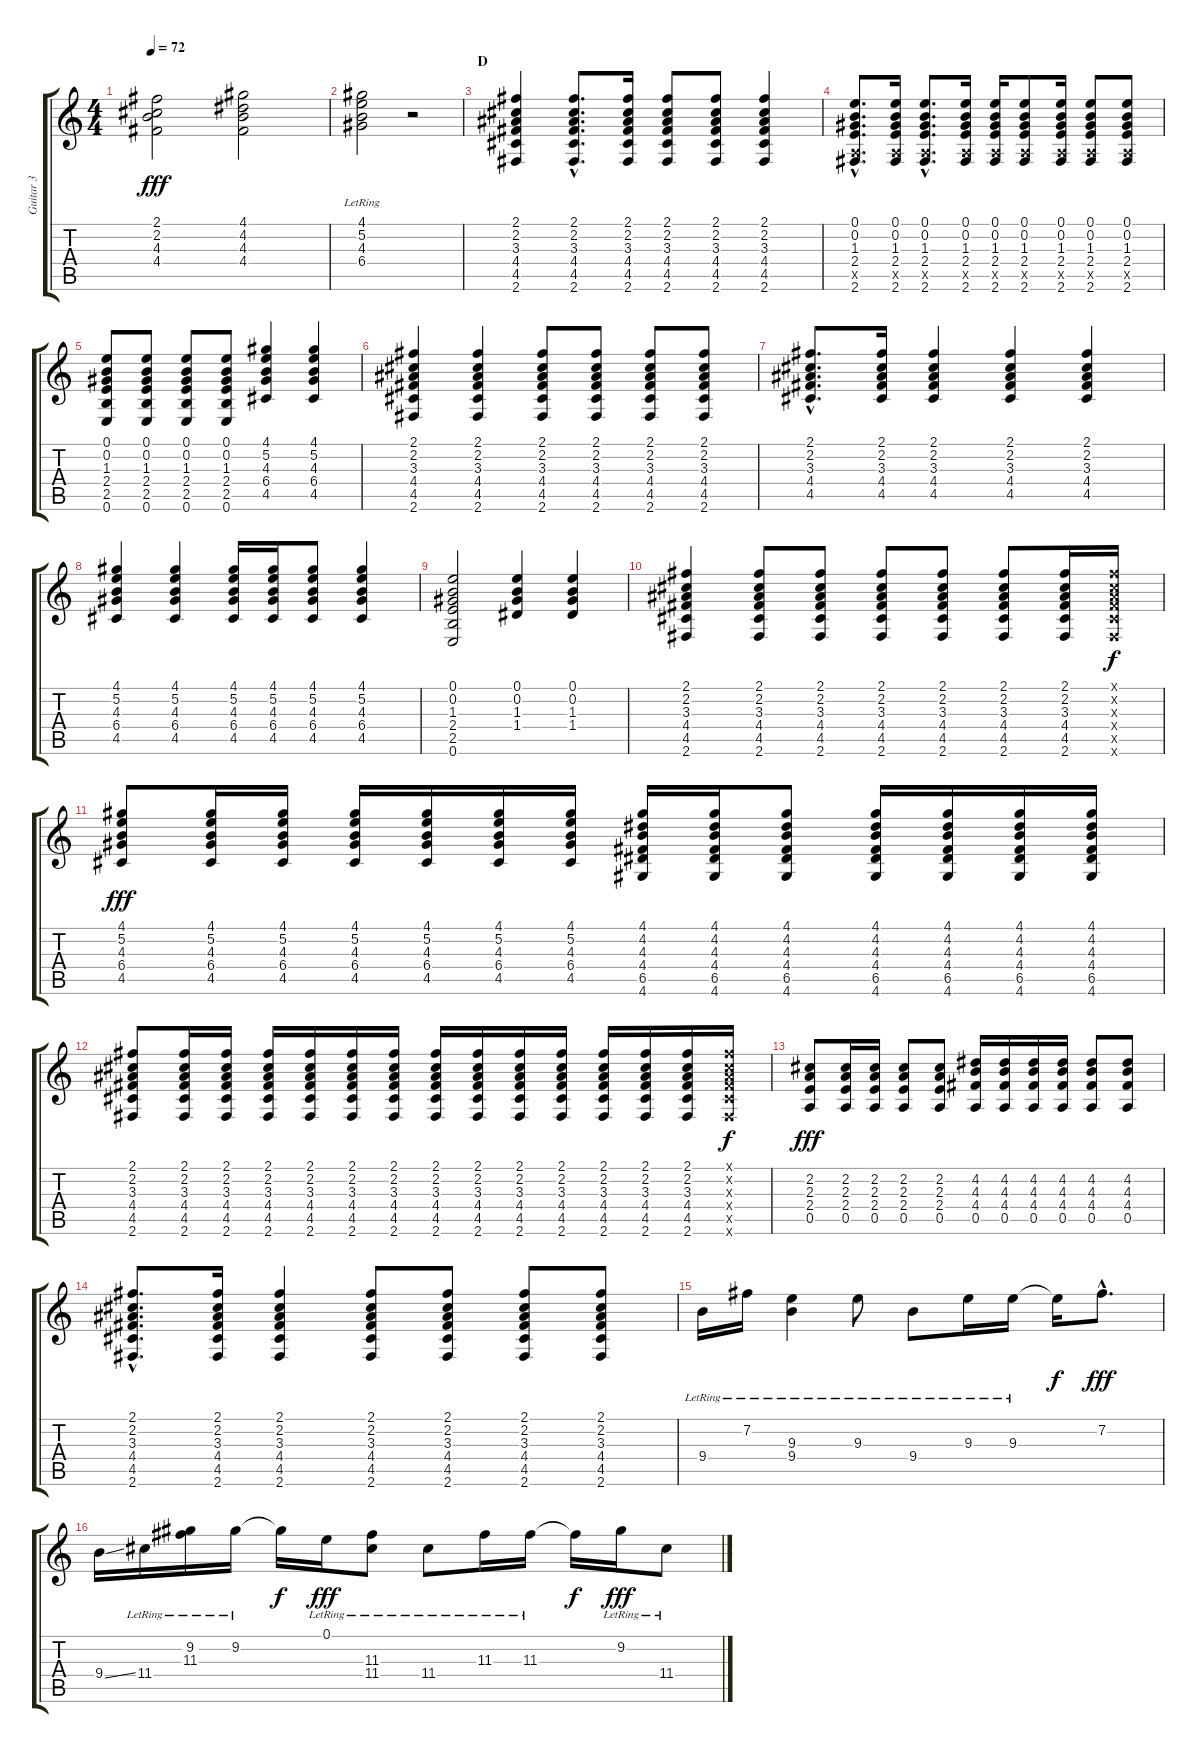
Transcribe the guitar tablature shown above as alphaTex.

\track ("Guitar 3" "Guitar 3") {instrument electricguitarclean}
\staff {score tabs}
\tuning (E4 B3 G3 D3 A2 E2) {hide}
\ts (4 4)
\tempo 72
\clef g2
\ks c
(2.1 2.2 4.3 4.4).2{dy fff} (4.1 4.2 4.3 4.4).2 |
(4.1 5.2{lr} 4.3{lr} 6.4{lr}).2 r.2 |
\section ("" "D")
(2.1 2.2 3.3 4.4 4.5 2.6).4 (2.1{hac} 2.2{hac} 3.3{hac} 4.4{hac} 4.5{hac} 2.6{hac}).8{d} (2.1 2.2 3.3 4.4 4.5 2.6).16 (2.1 2.2 3.3 4.4 4.5 2.6).8 (2.1 2.2 3.3 4.4 4.5 2.6).8 (2.1 2.2 3.3 4.4 4.5 2.6).4 |
(0.1{hac} 0.2{hac} 1.3{hac} 2.4{hac} 0.5{hac x} 2.6{hac}).8{d} (0.1 0.2 1.3 2.4 0.5{x} 2.6).16 (0.1{hac} 0.2{hac} 1.3{hac} 2.4{hac} 0.5{hac x} 2.6{hac}).8{d} (0.1 0.2 1.3 2.4 0.5{x} 2.6).16 (0.1 0.2 1.3 2.4 0.5{x} 2.6).16 (0.1 0.2 1.3 2.4 0.5{x} 2.6).8 (0.1 0.2 1.3 2.4 0.5{x} 2.6).16 (0.1 0.2 1.3 2.4 0.5{x} 2.6).8 (0.1 0.2 1.3 2.4 0.5{x} 2.6).8 |
(0.1 0.2 1.3 2.4 2.5 0.6).8 (0.1 0.2 1.3 2.4 2.5 0.6).8 (0.1 0.2 1.3 2.4 2.5 0.6).8 (0.1 0.2 1.3 2.4 2.5 0.6).8 (4.1 5.2 4.3 6.4 4.5).4 (4.1 5.2 4.3 6.4 4.5).4 |
(2.1 2.2 3.3 4.4 4.5 2.6).4 (2.1 2.2 3.3 4.4 4.5 2.6).4 (2.1 2.2 3.3 4.4 4.5 2.6).8 (2.1 2.2 3.3 4.4 4.5 2.6).8 (2.1 2.2 3.3 4.4 4.5 2.6).8 (2.1 2.2 3.3 4.4 4.5 2.6).8 |
(2.1{hac} 2.2{hac} 3.3{hac} 4.4{hac} 4.5{hac}).8{d} (2.1 2.2 3.3 4.4 4.5).16 (2.1 2.2 3.3 4.4 4.5).4 (2.1 2.2 3.3 4.4 4.5).4 (2.1 2.2 3.3 4.4 4.5).4 |
(4.1 5.2 4.3 6.4 4.5).4 (4.1 5.2 4.3 6.4 4.5).4 (4.1 5.2 4.3 6.4 4.5).16 (4.1 5.2 4.3 6.4 4.5).16 (4.1 5.2 4.3 6.4 4.5).8 (4.1 5.2 4.3 6.4 4.5).4 |
(0.1 0.2 1.3 2.4 2.5 0.6).2 (0.1 0.2 1.3 1.4).4 (0.1 0.2 1.3 1.4).4 |
(2.1 2.2 3.3 4.4 4.5 2.6).4 (2.1 2.2 3.3 4.4 4.5 2.6).8 (2.1 2.2 3.3 4.4 4.5 2.6).8 (2.1 2.2 3.3 4.4 4.5 2.6).8 (2.1 2.2 3.3 4.4 4.5 2.6).8 (2.1 2.2 3.3 4.4 4.5 2.6).8 (2.1 2.2 3.3 4.4 4.5 2.6).16 (2.1{x} 2.2{x} 3.3{x} 4.4{x} 4.5{x} 2.6{x}).16{dy f} |
(4.1 5.2 4.3 6.4 4.5).8{dy fff} (4.1 5.2 4.3 6.4 4.5).16 (4.1 5.2 4.3 6.4 4.5).16 (4.1 5.2 4.3 6.4 4.5).16 (4.1 5.2 4.3 6.4 4.5).16 (4.1 5.2 4.3 6.4 4.5).16 (4.1 5.2 4.3 6.4 4.5).16 (4.1 4.2 4.3 4.4 6.5 4.6).16 (4.1 4.2 4.3 4.4 6.5 4.6).16 (4.1 4.2 4.3 4.4 6.5 4.6).8 (4.1 4.2 4.3 4.4 6.5 4.6).16 (4.1 4.2 4.3 4.4 6.5 4.6).16 (4.1 4.2 4.3 4.4 6.5 4.6).16 (4.1 4.2 4.3 4.4 6.5 4.6).16 |
(2.1 2.2 3.3 4.4 4.5 2.6).8 (2.1 2.2 3.3 4.4 4.5 2.6).16 (2.1 2.2 3.3 4.4 4.5 2.6).16 (2.1 2.2 3.3 4.4 4.5 2.6).16 (2.1 2.2 3.3 4.4 4.5 2.6).16 (2.1 2.2 3.3 4.4 4.5 2.6).16 (2.1 2.2 3.3 4.4 4.5 2.6).16 (2.1 2.2 3.3 4.4 4.5 2.6).16 (2.1 2.2 3.3 4.4 4.5 2.6).16 (2.1 2.2 3.3 4.4 4.5 2.6).16 (2.1 2.2 3.3 4.4 4.5 2.6).16 (2.1 2.2 3.3 4.4 4.5 2.6).16 (2.1 2.2 3.3 4.4 4.5 2.6).16 (2.1 2.2 3.3 4.4 4.5 2.6).16 (2.1{x} 2.2{x} 3.3{x} 4.4{x} 4.5{x} 2.6{x}).16{dy f} |
(2.2 2.3 2.4 0.5).8{dy fff} (2.2 2.3 2.4 0.5).16 (2.2 2.3 2.4 0.5).16 (2.2 2.3 2.4 0.5).8 (2.2 2.3 2.4 0.5).8 (4.2 4.3 4.4 0.5).16 (4.2 4.3 4.4 0.5).16 (4.2 4.3 4.4 0.5).16 (4.2 4.3 4.4 0.5).16 (4.2 4.3 4.4 0.5).8 (4.2 4.3 4.4 0.5).8 |
(2.1{hac} 2.2{hac} 3.3{hac} 4.4{hac} 4.5{hac} 2.6{hac}).8{d} (2.1 2.2 3.3 4.4 4.5 2.6).16 (2.1 2.2 3.3 4.4 4.5 2.6).4 (2.1 2.2 3.3 4.4 4.5 2.6).8 (2.1 2.2 3.3 4.4 4.5 2.6).8 (2.1 2.2 3.3 4.4 4.5 2.6).8 (2.1 2.2 3.3 4.4 4.5 2.6).8 |
9.4{lr}.16 7.2{lr}.16 (9.3{lr} 9.4{lr}).4 9.3{lr}.8 9.4{lr}.8 9.3{lr}.16 9.3{lr}.16 9.3{t}.16{dy f} 7.2{hac}.8{d dy fff} |
9.4{ss}.16 11.4{lr}.16 (9.2{lr} 11.3{lr}).16 9.2{lr}.16 9.2{t}.16{dy f} 0.1{lr}.16{dy fff} (11.3{lr} 11.4{lr}).8 11.4{lr}.8 11.3{lr}.16 11.3{lr}.16 11.3{t}.16{dy f} 9.2{lr}.16{dy fff} 11.4{lr}.8
